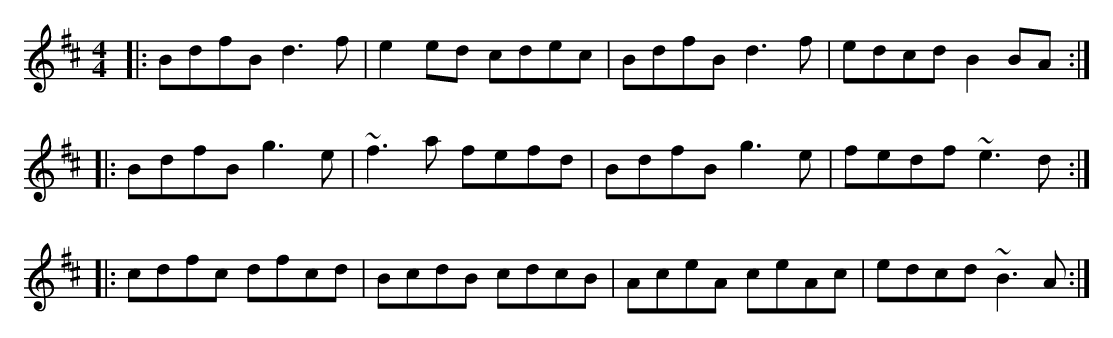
X:1
M:4/4
K:Bmin
|:BdfB d3 f|e2ed cdec|BdfB d3 f|edcd B2BA:|
|:BdfB g3 e|~f3 a fefd|BdfB g3 e|fedf ~e3d:|
|:cdfc dfcd|BcdB cdcB|AceA ceAc|edcd ~B3A:|
